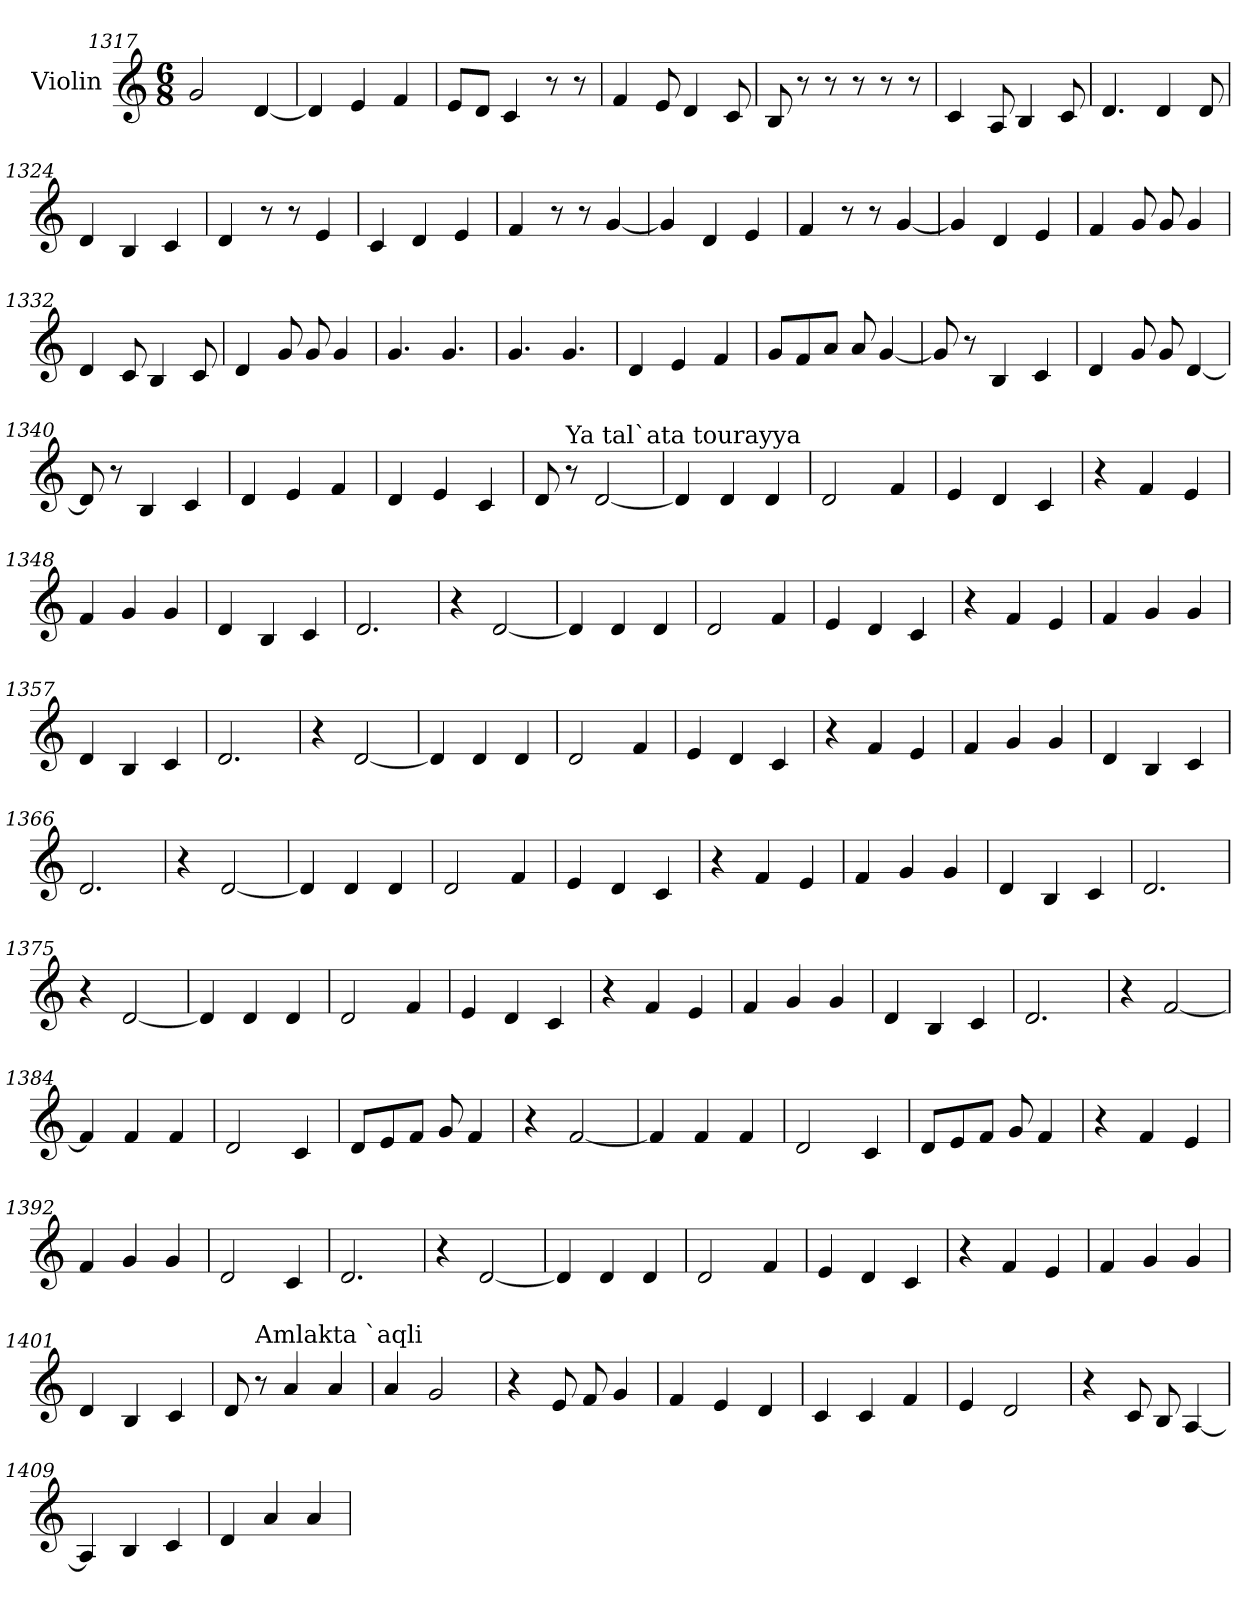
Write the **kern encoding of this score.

**kern
*part1
*staff1
*I"Violin
*clefG2
*k[]
*M6/8
=1317
2g/
[4d/
=1318
4d/]
4e/
4f/
=1319
8e/L
8d/J
4c/
8r
8r
=1320
4f/
8e/
4d/
8c/
=1321
8B/
8r
8r
8r
8r
8r
!!LO:LB:g=z
=1322
4c/
8A/
4B/
8c/
=1323
4.d/
4d/
8d/
=1324
4d/
4B/
4c/
=1325
4d/
8r
8r
4e/
=1326
4c/
4d/
4e/
=1327
4f/
8r
8r
[4g/
=1328
4g/]
4d/
4e/
!!LO:LB:g=z
=1329
4f/
8r
8r
[4g/
=1330
4g/]
4d/
4e/
=1331
4f/
8g/
8g/
4g/
=1332
4d/
8c/
4B/
8c/
=1333
4d/
8g/
8g/
4g/
=1334
4.g/
4.g/
=1335
4.g/
4.g/
!!LO:PB:g=z
=1336
4d/
4e/
4f/
=1337
8g/L
8f/
8a/J
8a/
[4g/
=1338
8g/]
8r
4B/
4c/
=1339
4d/
8g/
8g/
[4d/
=1340
8d/]
8r
4B/
4c/
=1341
4d/
4e/
4f/
=1342
4d/
4e/
4c/
!!LO:LB:g=z
=1343
*MM150
8d/
!LO:TX:a:t=Ya tal`ata tourayya
8r
[2d/
=1344
4d/]
4d/
4d/
=1345
2d/
4f/
=1346
4e/
4d/
4c/
=1347
4r
4f/
4e/
=1348
4f/
4g/
4g/
=1349
4d/
4B/
4c/
=1350
2.d/
!!LO:LB:g=z
=1351
4r
[2d/
=1352
4d/]
4d/
4d/
=1353
2d/
4f/
=1354
4e/
4d/
4c/
=1355
4r
4f/
4e/
=1356
4f/
4g/
4g/
=1357
4d/
4B/
4c/
=1358
2.d/
!!LO:LB:g=z
=1359
4r
[2d/
=1360
4d/]
4d/
4d/
=1361
2d/
4f/
=1362
4e/
4d/
4c/
=1363
4r
4f/
4e/
=1364
4f/
4g/
4g/
=1365
4d/
4B/
4c/
=1366
2.d/
!!LO:LB:g=z
=1367
4r
[2d/
=1368
4d/]
4d/
4d/
=1369
2d/
4f/
=1370
4e/
4d/
4c/
=1371
4r
4f/
4e/
=1372
4f/
4g/
4g/
=1373
4d/
4B/
4c/
=1374
2.d/
!!LO:LB:g=z
=1375
4r
[2d/
=1376
4d/]
4d/
4d/
=1377
2d/
4f/
=1378
4e/
4d/
4c/
=1379
4r
4f/
4e/
=1380
4f/
4g/
4g/
=1381
4d/
4B/
4c/
=1382
2.d/
!!LO:LB:g=z
=1383
4r
[2f/
=1384
4f/]
4f/
4f/
=1385
2d/
4c/
=1386
8d/L
8e/
8f/J
8g/
4f/
=1387
4r
[2f/
=1388
4f/]
4f/
4f/
=1389
2d/
4c/
!!LO:LB:g=z
=1390
8d/L
8e/
8f/J
8g/
4f/
=1391
4r
4f/
4e/
=1392
4f/
4g/
4g/
=1393
2d/
4c/
=1394
2.d/
=1395
4r
[2d/
=1396
4d/]
4d/
4d/
=1397
2d/
4f/
!!LO:PB:g=z
=1398
4e/
4d/
4c/
=1399
4r
4f/
4e/
=1400
4f/
4g/
4g/
=1401
4d/
4B/
4c/
=1402
8d/
!LO:TX:a:t=Amlakta `aqli
8r
4a/
4a/
=1403
4a/
2g/
=1404
4r
8e/
8f/
4g/
!!LO:LB:g=z
=1405
4f/
4e/
4d/
=1406
4c/
4c/
4f/
=1407
4e/
2d/
=1408
4r
8c/
8B/
[4A/
=1409
4A/]
4B/
4c/
=1410
4d/
4a/
4a/
=
*-
